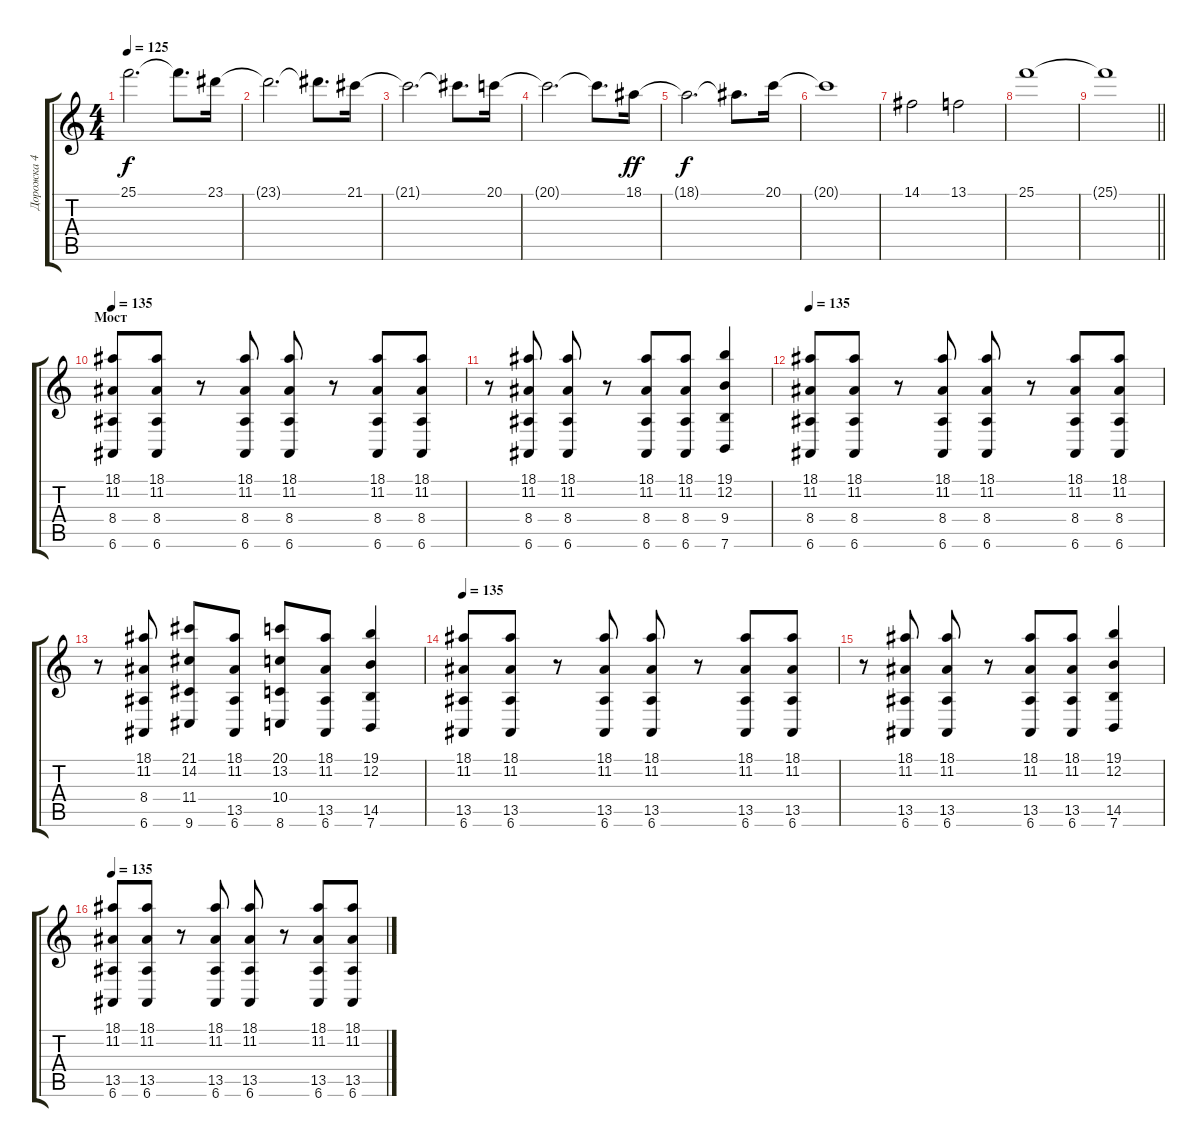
\track ("Дорожка 4" "Дорожка 4") {instrument stringensemble1}
\staff {score tabs}
\tuning (E4 B3 G3 D3 A2 E2) {hide}
\ts (4 4)
\tempo 125
\clef g2
\ks c
25.1{t}.2{d dy f} 25.1{t}.8{d} 23.1.16 |
23.1{t}.2{d} 23.1{t}.8{d} 21.1.16 |
21.1{t}.2{d} 21.1{t}.8{d} 20.1.16 |
20.1{t}.2{d} 20.1{t}.8{d} 18.1.16{dy ff} |
18.1{t}.2{d dy f} 18.1{t}.8{d} 20.1.16 |
20.1{t}.1 |
14.1.2 13.1.2 |
25.1.1 |
\barLineRight lightlight
25.1{t}.1 |
\section ("" "Мост")
\tempo 135
(18.1 11.2 8.4 6.6).8 (18.1 11.2 8.4 6.6).8 r.8 (18.1 11.2 8.4 6.6).8 (18.1 11.2 8.4 6.6).8 r.8 (18.1 11.2 8.4 6.6).8 (18.1 11.2 8.4 6.6).8 |
r.8 (18.1 11.2 8.4 6.6).8 (18.1 11.2 8.4 6.6).8 r.8 (18.1 11.2 8.4 6.6).8 (18.1 11.2 8.4 6.6).8 (19.1 12.2 9.4 7.6).4 |
\tempo 135
(18.1 11.2 8.4 6.6).8 (18.1 11.2 8.4 6.6).8 r.8 (18.1 11.2 8.4 6.6).8 (18.1 11.2 8.4 6.6).8 r.8 (18.1 11.2 8.4 6.6).8 (18.1 11.2 8.4 6.6).8 |
r.8 (18.1 11.2 8.4 6.6).8 (21.1 14.2 11.4 9.6).8 (18.1 11.2 13.5 6.6).8 (20.1 13.2 10.4 8.6).8 (18.1 11.2 13.5 6.6).8 (19.1 12.2 14.5 7.6).4 |
\tempo 135
(18.1 11.2 13.5 6.6).8 (18.1 11.2 13.5 6.6).8 r.8 (18.1 11.2 13.5 6.6).8 (18.1 11.2 13.5 6.6).8 r.8 (18.1 11.2 13.5 6.6).8 (18.1 11.2 13.5 6.6).8 |
r.8 (18.1 11.2 13.5 6.6).8 (18.1 11.2 13.5 6.6).8 r.8 (18.1 11.2 13.5 6.6).8 (18.1 11.2 13.5 6.6).8 (19.1 12.2 14.5 7.6).4 |
\tempo 135
(18.1 11.2 13.5 6.6).8 (18.1 11.2 13.5 6.6).8 r.8 (18.1 11.2 13.5 6.6).8 (18.1 11.2 13.5 6.6).8 r.8 (18.1 11.2 13.5 6.6).8 (18.1 11.2 13.5 6.6).8
